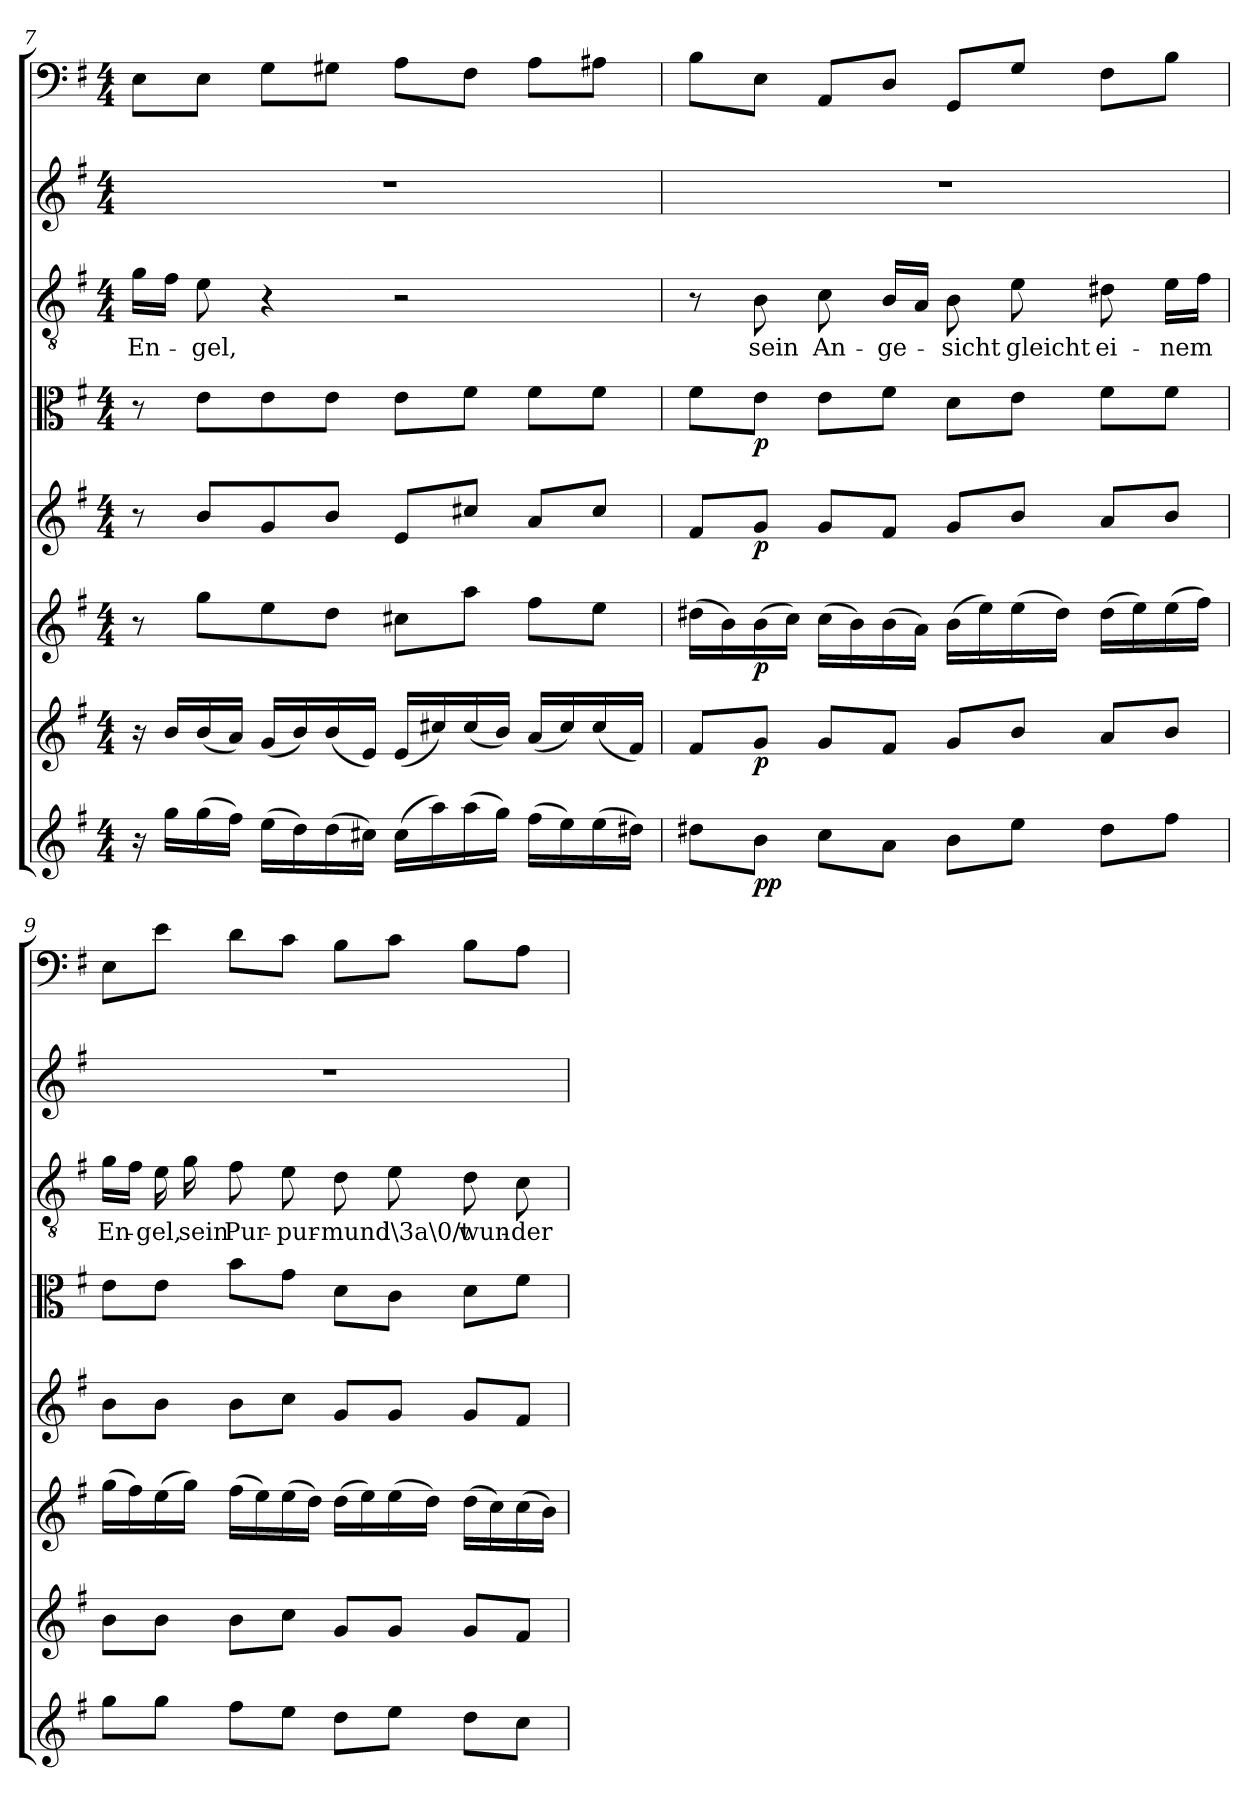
**kern	**dynam	**kern	**dynam	**kern	**dynam	**kern	**dynam	**kern	**dynam	**kern	**text	**kern	**kern
*part8	*part8	*part7	*part7	*part6	*part6	*part5	*part5	*part4	*part4	*part3	*part3	*part2	*part1
*staff8	*staff8	*staff7	*staff7	*staff6	*staff6	*staff5	*staff5	*staff4	*staff4	*staff3	*staff3	*staff2	*staff1
*clefG2	*	*clefG2	*	*clefG2	*	*clefG2	*	*clefC3	*	*clefGv2	*	*clefG2	*clefF4
*k[f#]	*	*k[f#]	*	*k[f#]	*	*k[f#]	*	*k[f#]	*	*k[f#]	*	*k[f#]	*k[f#]
*e:	*	*e:	*	*e:	*	*e:	*	*e:	*	*e:	*	*e:	*e:
*M4/4	*	*M4/4	*	*M4/4	*	*M4/4	*	*M4/4	*	*M4/4	*	*M4/4	*M4/4
=7	=7	=7	=7	=7	=7	=7	=7	=7	=7	=7	=7	=7	=7
16r	.	16r	.	8r	.	8r	.	8r	.	16g\LL	En-	1r	8E\L
16gg\LL	.	16b/LL	.	.	.	.	.	.	.	16f#\JJ	.	.	.
(16gg\	.	(16b/	.	8gg\L	.	8b/L	.	8e\L	.	8e\	-gel,	.	8E\J
16ff#\JJ)	.	16a/JJ)	.	.	.	.	.	.	.	.	.	.	.
(16ee\LL	.	(16g/LL	.	8ee\	.	8g/	.	8e\	.	4r	.	.	8G\L
16dd\)	.	16b/)	.	.	.	.	.	.	.	.	.	.	.
(16dd\	.	(16b/	.	8dd\J	.	8b/J	.	8e\J	.	.	.	.	8G#X\J
16cc#X\JJ)	.	16e/JJ)	.	.	.	.	.	.	.	.	.	.	.
(16cc#\LL	.	(16e/LL	.	8cc#X\L	.	8e/L	.	8e\L	.	2r	.	.	8A\L
16aa\)	.	16cc#X/)	.	.	.	.	.	.	.	.	.	.	.
(16aa\	.	(16cc#/	.	8aa\J	.	8cc#X/J	.	8f#\J	.	.	.	.	8F#\J
16gg\JJ)	.	16b/JJ)	.	.	.	.	.	.	.	.	.	.	.
(16ff#\LL	.	(16a/LL	.	8ff#\L	.	8a/L	.	8f#\L	.	.	.	.	8A\L
16ee\)	.	16cc#/)	.	.	.	.	.	.	.	.	.	.	.
(16ee\	.	(16cc#/	.	8ee\J	.	8cc#/J	.	8f#\J	.	.	.	.	8A#X\J
16dd#X\JJ)	.	16f#/JJ)	.	.	.	.	.	.	.	.	.	.	.
=8	=8	=8	=8	=8	=8	=8	=8	=8	=8	=8	=8	=8	=8
8dd#X\L	.	8f#/L	.	(16dd#X\LL	.	8f#/L	.	8f#\L	.	8r	.	1r	8B\L
.	.	.	.	16b\)	.	.	.	.	.	.	.	.	.
8b\J	pp	8g/J	p	(16b\	p	8g/J	p	8e\J	p	8B\	sein	.	8E\J
.	.	.	.	16cc\JJ)	.	.	.	.	.	.	.	.	.
8cc\L	.	8g/L	.	(16cc\LL	.	8g/L	.	8e\L	.	8c\	An-	.	8AA/L
.	.	.	.	16b\)	.	.	.	.	.	.	.	.	.
8a\J	.	8f#/J	.	(16b\	.	8f#/J	.	8f#\J	.	16B/LL	-ge-	.	8D/J
.	.	.	.	16a\JJ)	.	.	.	.	.	16A/JJ	.	.	.
8b\L	.	8g/L	.	(16b\LL	.	8g/L	.	8d\L	.	8B\	-sicht	.	8GG/L
.	.	.	.	16ee\)	.	.	.	.	.	.	.	.	.
8ee\J	.	8b/J	.	(16ee\	.	8b/J	.	8e\J	.	8e\	gleicht	.	8G/J
.	.	.	.	16dd#\JJ)	.	.	.	.	.	.	.	.	.
8dd#\L	.	8a/L	.	(16dd#\LL	.	8a/L	.	8f#\L	.	8d#X\	ei-	.	8F#\L
.	.	.	.	16ee\)	.	.	.	.	.	.	.	.	.
8ff#\J	.	8b/J	.	(16ee\	.	8b/J	.	8f#\J	.	16e\LL	-nem	.	8B\J
.	.	.	.	16ff#\JJ)	.	.	.	.	.	16f#\JJ	.	.	.
=9	=9	=9	=9	=9	=9	=9	=9	=9	=9	=9	=9	=9	=9
8gg\L	.	8b\L	.	(16gg\LL	.	8b\L	.	8e\L	.	16g\LL	En-	1r	8E\L
.	.	.	.	16ff#\)	.	.	.	.	.	16f#\JJ	.	.	.
8gg\J	.	8b\J	.	(16ee\	.	8b\J	.	8e\J	.	16e\	-gel,	.	8e\J
.	.	.	.	16gg\JJ)	.	.	.	.	.	16g\	sein	.	.
8ff#\L	.	8b\L	.	(16ff#\LL	.	8b\L	.	8b\L	.	8f#\	Pur-	.	8d\L
.	.	.	.	16ee\)	.	.	.	.	.	.	.	.	.
8ee\J	.	8cc\J	.	(16ee\	.	8cc\J	.	8g\J	.	8e\	-pur-	.	8c\J
.	.	.	.	16dd\JJ)	.	.	.	.	.	.	.	.	.
8dd\L	.	8g/L	.	(16dd\LL	.	8g/L	.	8d\L	.	8d\	-mund	.	8B\L
.	.	.	.	16ee\)	.	.	.	.	.	.	.	.	.
8ee\J	.	8g/J	.	(16ee\	.	8g/J	.	8c\J	.	8e\	l\3a\0/t	.	8c\J
.	.	.	.	16dd\JJ)	.	.	.	.	.	.	.	.	.
8dd\L	.	8g/L	.	(16dd\LL	.	8g/L	.	8d\L	.	8d\	wun-	.	8B\L
.	.	.	.	16cc\)	.	.	.	.	.	.	.	.	.
8cc\J	.	8f#/J	.	(16cc\	.	8f#/J	.	8f#\J	.	8c\	-der-	.	8A\J
.	.	.	.	16b\JJ)	.	.	.	.	.	.	.	.	.
=	=	=	=	=	=	=	=	=	=	=	=	=	=
*-	*-	*-	*-	*-	*-	*-	*-	*-	*-	*-	*-	*-	*-
